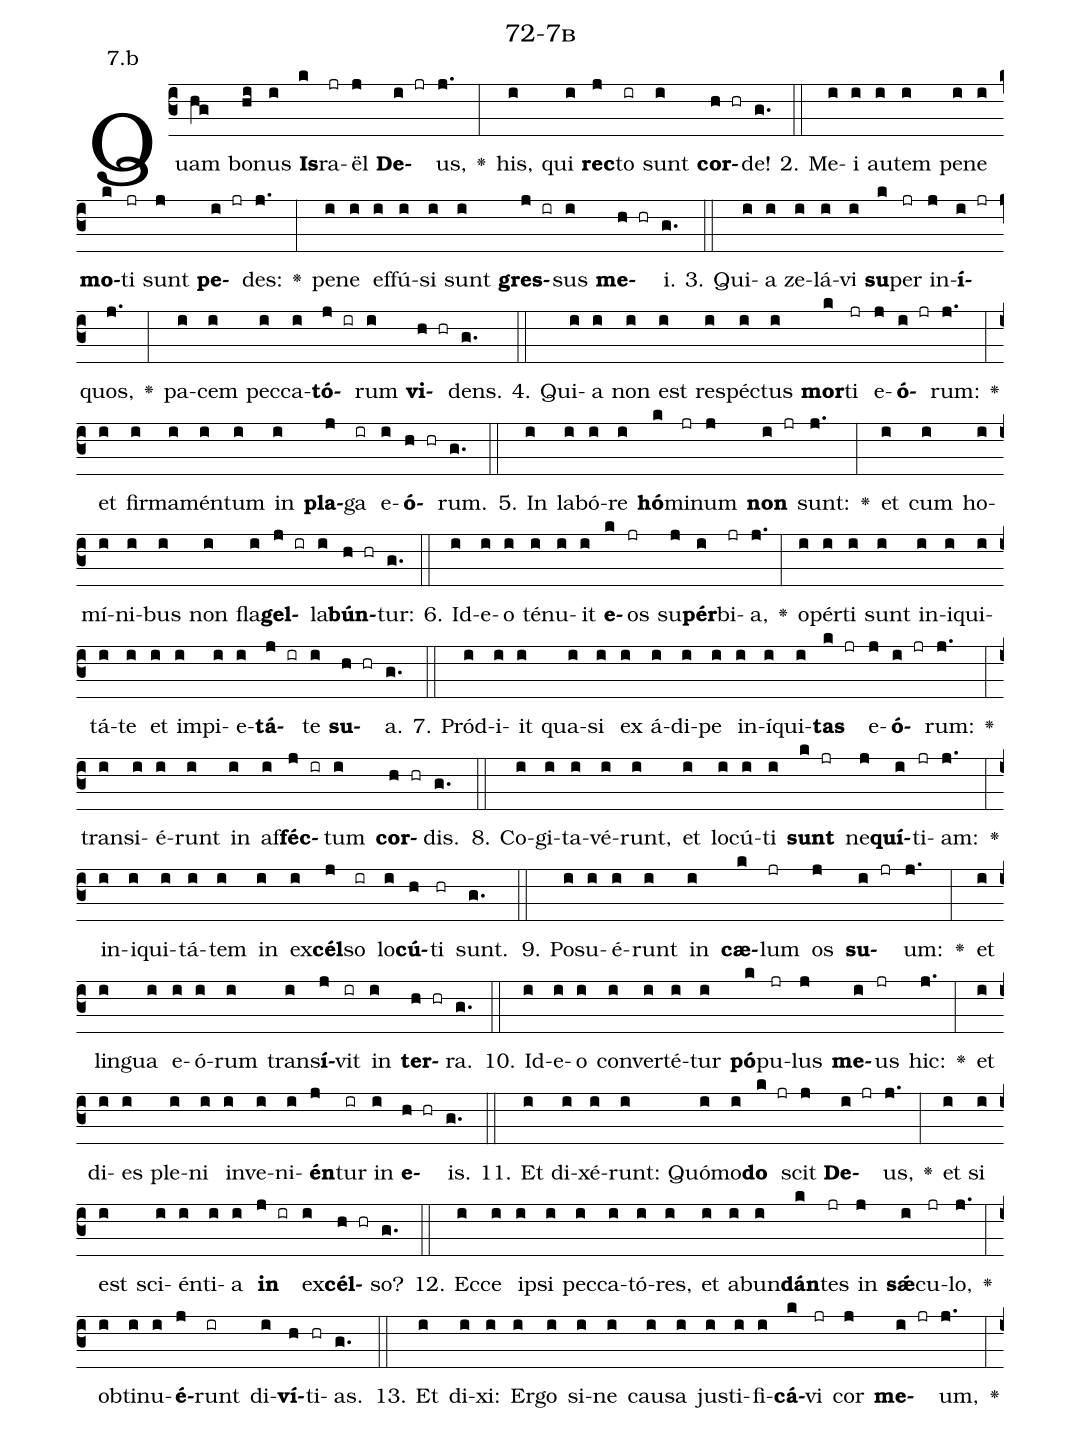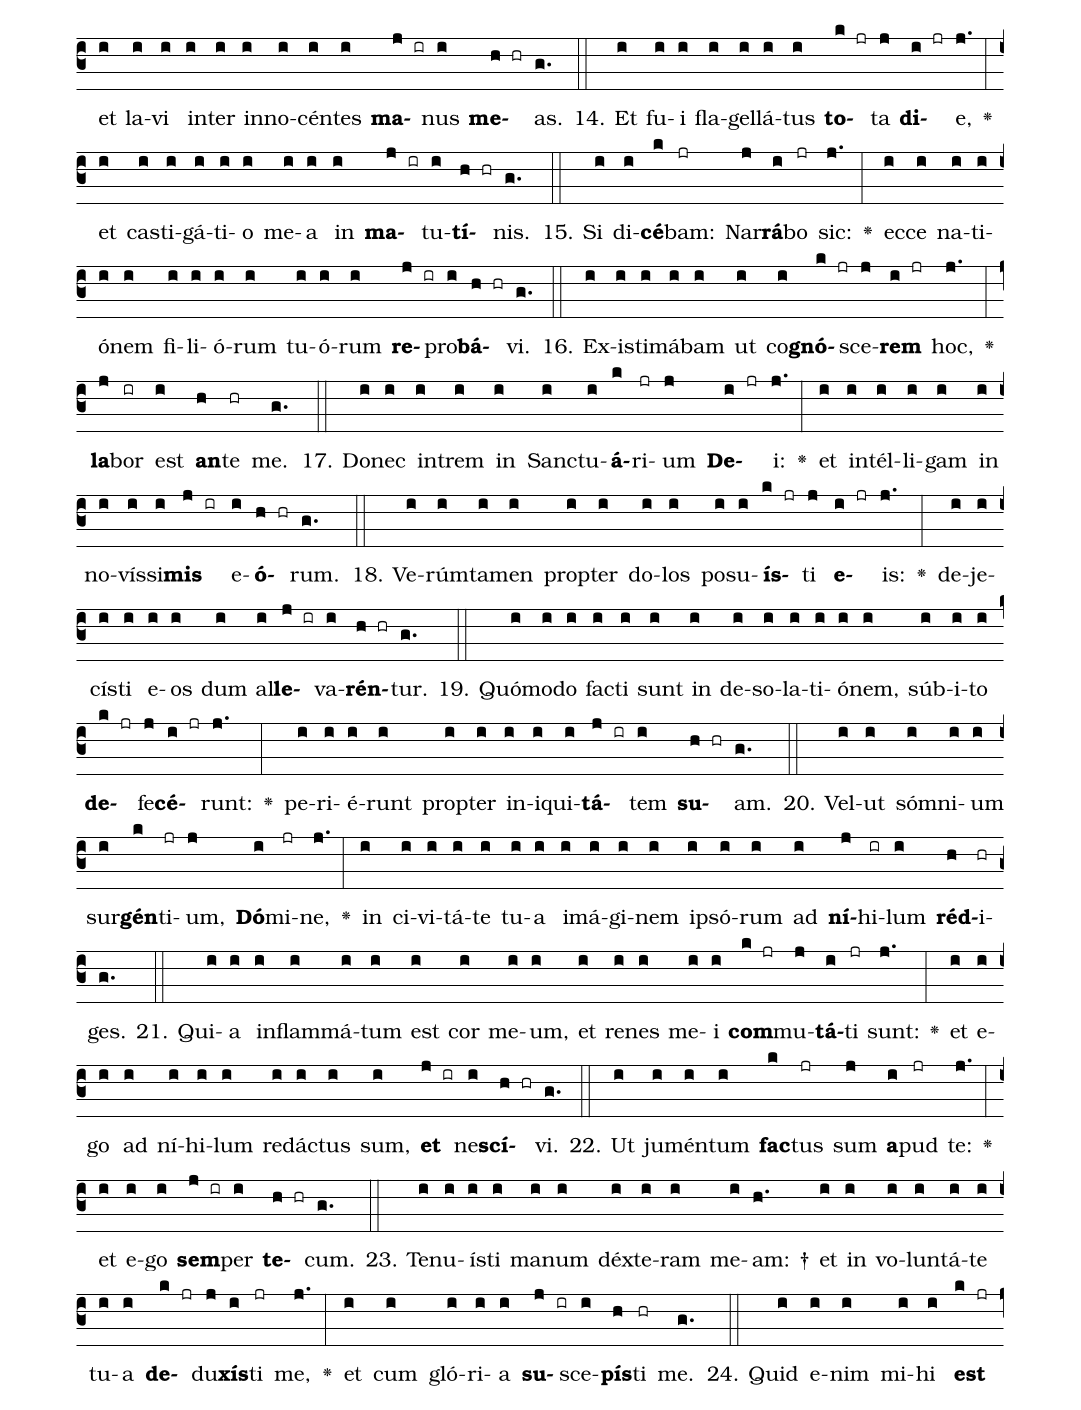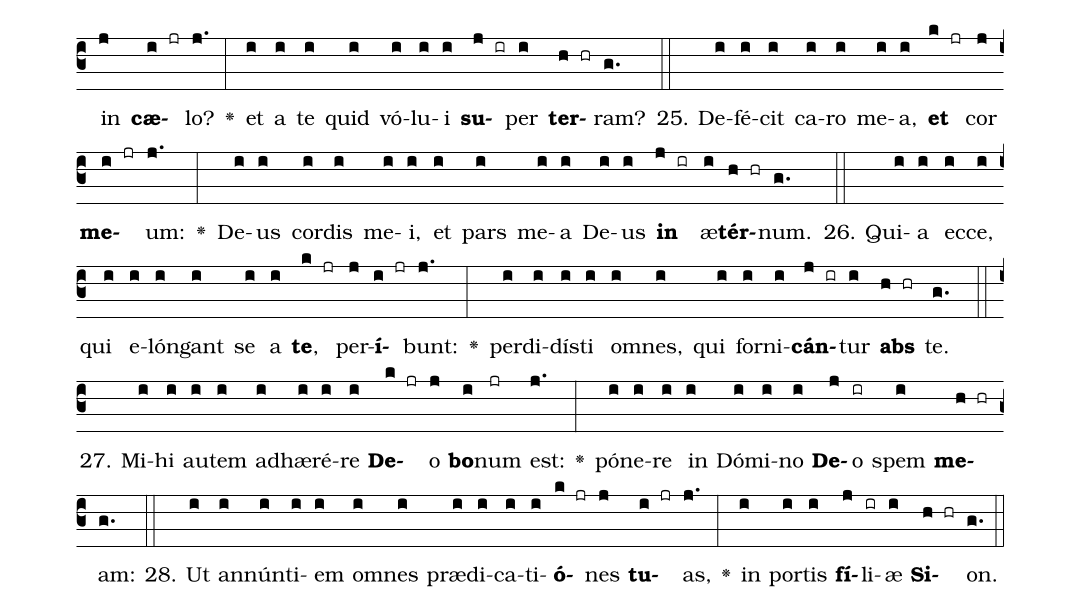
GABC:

name: 72-7b;
annotation: 7.b;
%%
(c3)Quam(hg) bo(hi)nus(i) <b>Is</b>(k)ra(jr)ël(j) <b>De</b>(i jr)us,(j.) <v>\greheightstar</v>(:) his,(i) qui(i) <b>rec</b>(j)to(ir) sunt(i) <b>cor</b>(h hr)de!(g.) (::)
2. Me(i)i(i) au(i)tem(i) pe(i)ne(i) <b>mo</b>(k)ti(jr) sunt(j) <b>pe</b>(i jr)des:(j.) <v>\greheightstar</v>(:) pe(i)ne(i) ef(i)fú(i)si(i) sunt(i) <b>gres</b>(j ir)sus(i) <b>me</b>(h hr)i.(g.) (::)
3. Qui(i)a(i) ze(i)lá(i)vi(i) <b>su</b>(k)per(jr) in(j)<b>í</b>(i jr)quos,(j.) <v>\greheightstar</v>(:) pa(i)cem(i) pec(i)ca(i)<b>tó</b>(j ir)rum(i) <b>vi</b>(h hr)dens.(g.) (::)
4. Qui(i)a(i) non(i) est(i) re(i)spéc(i)tus(i) <b>mor</b>(k)ti(jr) e(j)<b>ó</b>(i jr)rum:(j.) <v>\greheightstar</v>(:) et(i) fir(i)ma(i)mén(i)tum(i) in(i) <b>pla</b>(j)ga(ir) e(i)<b>ó</b>(h hr)rum.(g.) (::)
5. In(i) la(i)bó(i)re(i) <b>hó</b>(k)mi(jr)num(j) <b>non</b>(i jr) sunt:(j.) <v>\greheightstar</v>(:) et(i) cum(i) ho(i)mí(i)ni(i)bus(i) non(i) fla(i)<b>gel</b>(j ir)la(i)<b>bún</b>(h hr)tur:(g.) (::)
6. Id(i)e(i)o(i) té(i)nu(i)it(i) <b>e</b>(k)os(jr) su(j)<b>pér</b>(i)bi(jr)a,(j.) <v>\greheightstar</v>(:) o(i)pér(i)ti(i) sunt(i) in(i)i(i)qui(i)tá(i)te(i) et(i) im(i)pi(i)e(i)<b>tá</b>(j ir)te(i) <b>su</b>(h hr)a.(g.) (::)
7. Pród(i)i(i)it(i) qua(i)si(i) ex(i) á(i)di(i)pe(i) in(i)í(i)qui(i)<b>tas</b>(k jr) e(j)<b>ó</b>(i jr)rum:(j.) <v>\greheightstar</v>(:) trans(i)i(i)é(i)runt(i) in(i) af(i)<b>féc</b>(j ir)tum(i) <b>cor</b>(h hr)dis.(g.) (::)
8. Co(i)gi(i)ta(i)vé(i)runt,(i) et(i) lo(i)cú(i)ti(i) <b>sunt</b>(k jr) ne(j)<b>quí</b>(i)ti(jr)am:(j.) <v>\greheightstar</v>(:) in(i)i(i)qui(i)tá(i)tem(i) in(i) ex(i)<b>cél</b>(j)so(ir) lo(i)<b>cú</b>(h)ti(hr) sunt.(g.) (::)
9. Po(i)su(i)é(i)runt(i) in(i) <b>cæ</b>(k)lum(jr) os(j) <b>su</b>(i jr)um:(j.) <v>\greheightstar</v>(:) et(i) lin(i)gua(i) e(i)ó(i)rum(i) trans(i)<b>í</b>(j)vit(ir) in(i) <b>ter</b>(h hr)ra.(g.) (::)
10. Id(i)e(i)o(i) con(i)ver(i)té(i)tur(i) <b>pó</b>(k)pu(jr)lus(j) <b>me</b>(i)us(jr) hic:(j.) <v>\greheightstar</v>(:) et(i) di(i)es(i) ple(i)ni(i) in(i)ve(i)ni(i)<b>én</b>(j)tur(ir) in(i) <b>e</b>(h hr)is.(g.) (::)
11. Et(i) di(i)xé(i)runt:(i) Quó(i)mo(i)<b>do</b>(k jr) scit(j) <b>De</b>(i jr)us,(j.) <v>\greheightstar</v>(:) et(i) si(i) est(i) sci(i)én(i)ti(i)a(i) <b>in</b>(j ir) ex(i)<b>cél</b>(h hr)so?(g.) (::)
12. Ec(i)ce(i) ip(i)si(i) pec(i)ca(i)tó(i)res,(i) et(i) ab(i)un(i)<b>dán</b>(k)tes(jr) in(j) <b>sǽ</b>(i)cu(jr)lo,(j.) <v>\greheightstar</v>(:) ob(i)ti(i)nu(i)<b>é</b>(j)runt(ir) di(i)<b>ví</b>(h)ti(hr)as.(g.) (::)
13. Et(i) di(i)xi:(i) Er(i)go(i) si(i)ne(i) cau(i)sa(i) jus(i)ti(i)fi(i)<b>cá</b>(k)vi(jr) cor(j) <b>me</b>(i jr)um,(j.) <v>\greheightstar</v>(:) et(i) la(i)vi(i) in(i)ter(i) in(i)no(i)cén(i)tes(i) <b>ma</b>(j ir)nus(i) <b>me</b>(h hr)as.(g.) (::)
14. Et(i) fu(i)i(i) fla(i)gel(i)lá(i)tus(i) <b>to</b>(k jr)ta(j) <b>di</b>(i jr)e,(j.) <v>\greheightstar</v>(:) et(i) cas(i)ti(i)gá(i)ti(i)o(i) me(i)a(i) in(i) <b>ma</b>(j ir)tu(i)<b>tí</b>(h hr)nis.(g.) (::)
15. Si(i) di(i)<b>cé</b>(k)bam:(jr) Nar(j)<b>rá</b>(i)bo(jr) sic:(j.) <v>\greheightstar</v>(:) ec(i)ce(i) na(i)ti(i)ó(i)nem(i) fi(i)li(i)ó(i)rum(i) tu(i)ó(i)rum(i) <b>re</b>(j ir)pro(i)<b>bá</b>(h hr)vi.(g.) (::)
16. Ex(i)is(i)ti(i)má(i)bam(i) ut(i) co(i)<b>gnó</b>(k jr)sce(j)<b>rem</b>(i jr) hoc,(j.) <v>\greheightstar</v>(:) <b>la</b>(j)bor(ir) est(i) <b>an</b>(h)te(hr) me.(g.) (::)
17. Do(i)nec(i) in(i)trem(i) in(i) Sanc(i)tu(i)<b>á</b>(k)ri(jr)um(j) <b>De</b>(i jr)i:(j.) <v>\greheightstar</v>(:) et(i) in(i)tél(i)li(i)gam(i) in(i) no(i)vís(i)si(i)<b>mis</b>(j ir) e(i)<b>ó</b>(h hr)rum.(g.) (::)
18. Ve(i)rúm(i)ta(i)men(i) prop(i)ter(i) do(i)los(i) po(i)su(i)<b>ís</b>(k jr)ti(j) <b>e</b>(i jr)is:(j.) <v>\greheightstar</v>(:) de(i)je(i)cís(i)ti(i) e(i)os(i) dum(i) al(i)<b>le</b>(j ir)va(i)<b>rén</b>(h hr)tur.(g.) (::)
19. Quó(i)mo(i)do(i) fac(i)ti(i) sunt(i) in(i) de(i)so(i)la(i)ti(i)ó(i)nem,(i) súb(i)i(i)to(i) <b>de</b>(k jr)fe(j)<b>cé</b>(i jr)runt:(j.) <v>\greheightstar</v>(:) pe(i)ri(i)é(i)runt(i) prop(i)ter(i) in(i)i(i)qui(i)<b>tá</b>(j ir)tem(i) <b>su</b>(h hr)am.(g.) (::)
20. Vel(i)ut(i) sóm(i)ni(i)um(i) sur(i)<b>gén</b>(k)ti(jr)um,(j) <b>Dó</b>(i)mi(jr)ne,(j.) <v>\greheightstar</v>(:) in(i) ci(i)vi(i)tá(i)te(i) tu(i)a(i) i(i)má(i)gi(i)nem(i) ip(i)só(i)rum(i) ad(i) <b>ní</b>(j)hi(ir)lum(i) <b>réd</b>(h)i(hr)ges.(g.) (::)
21. Qui(i)a(i) in(i)flam(i)má(i)tum(i) est(i) cor(i) me(i)um,(i) et(i) re(i)nes(i) me(i)i(i) <b>com</b>(k jr)mu(j)<b>tá</b>(i)ti(jr) sunt:(j.) <v>\greheightstar</v>(:) et(i) e(i)go(i) ad(i) ní(i)hi(i)lum(i) red(i)ác(i)tus(i) sum,(i) <b>et</b>(j ir) ne(i)<b>scí</b>(h hr)vi.(g.) (::)
22. Ut(i) ju(i)mén(i)tum(i) <b>fac</b>(k)tus(jr) sum(j) <b>a</b>(i)pud(jr) te:(j.) <v>\greheightstar</v>(:) et(i) e(i)go(i) <b>sem</b>(j ir)per(i) <b>te</b>(h hr)cum.(g.) (::)
23. Te(i)nu(i)ís(i)ti(i) ma(i)num(i) déx(i)te(i)ram(i) me(i)am: †(h.) et(i) in(i) vo(i)lun(i)tá(i)te(i) tu(i)a(i) <b>de</b>(k jr)du(j)<b>xís</b>(i)ti(jr) me,(j.) <v>\greheightstar</v>(:) et(i) cum(i) gló(i)ri(i)a(i) <b>su</b>(j ir)sce(i)<b>pís</b>(h)ti(hr) me.(g.) (::)
24. Quid(i) e(i)nim(i) mi(i)hi(i) <b>est</b>(k jr) in(j) <b>cæ</b>(i jr)lo?(j.) <v>\greheightstar</v>(:) et(i) a(i) te(i) quid(i) vó(i)lu(i)i(i) <b>su</b>(j ir)per(i) <b>ter</b>(h hr)ram?(g.) (::)
25. De(i)fé(i)cit(i) ca(i)ro(i) me(i)a,(i) <b>et</b>(k jr) cor(j) <b>me</b>(i jr)um:(j.) <v>\greheightstar</v>(:) De(i)us(i) cor(i)dis(i) me(i)i,(i) et(i) pars(i) me(i)a(i) De(i)us(i) <b>in</b>(j ir) æ(i)<b>tér</b>(h hr)num.(g.) (::)
26. Qui(i)a(i) ec(i)ce,(i) qui(i) e(i)lón(i)gant(i) se(i) a(i) <b>te</b>,(k jr) per(j)<b>í</b>(i jr)bunt:(j.) <v>\greheightstar</v>(:) per(i)di(i)dís(i)ti(i) om(i)nes,(i) qui(i) for(i)ni(i)<b>cán</b>(j ir)tur(i) <b>abs</b>(h hr) te.(g.) (::)
27. Mi(i)hi(i) au(i)tem(i) ad(i)hæ(i)ré(i)re(i) <b>De</b>(k jr)o(j) <b>bo</b>(i)num(jr) est:(j.) <v>\greheightstar</v>(:) pó(i)ne(i)re(i) in(i) Dó(i)mi(i)no(i) <b>De</b>(j)o(ir) spem(i) <b>me</b>(h hr)am:(g.) (::)
28. Ut(i) an(i)nún(i)ti(i)em(i) om(i)nes(i) præ(i)di(i)ca(i)ti(i)<b>ó</b>(k jr)nes(j) <b>tu</b>(i jr)as,(j.) <v>\greheightstar</v>(:) in(i) por(i)tis(i) <b>fí</b>(j)li(ir)æ(i) <b>Si</b>(h hr)on.(g.) (::)
